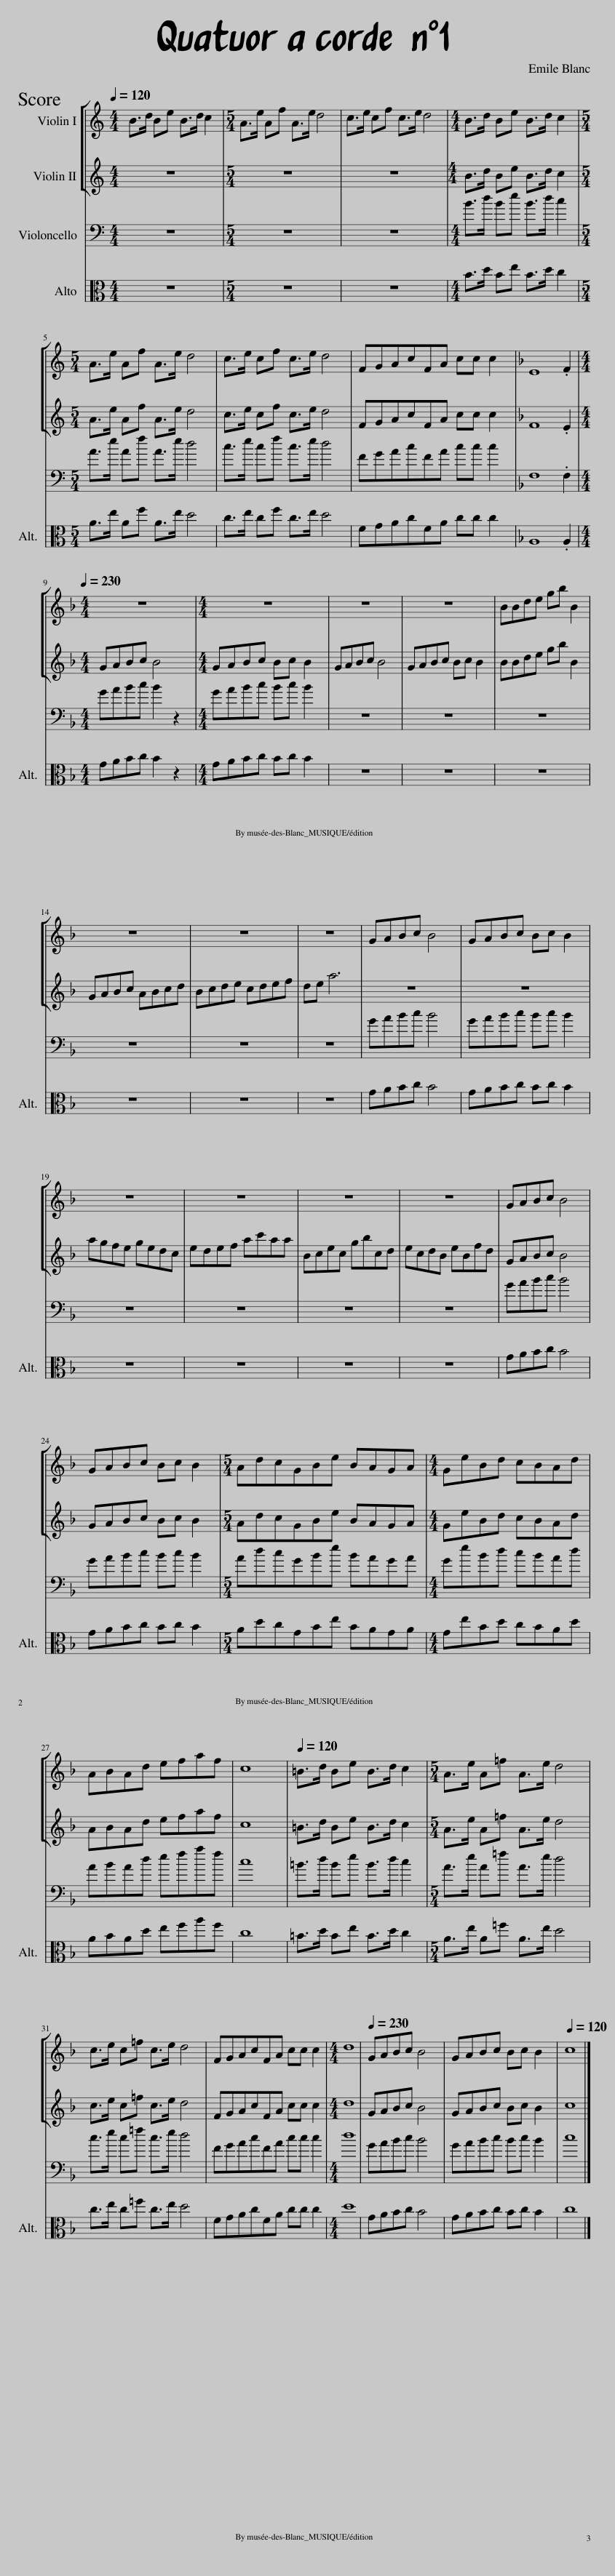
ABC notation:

X:1
%%score [ 1 2 3 ] 4 5
L:1/8
Q:1/4=120
M:4/4
I:linebreak $
K:C
V:1 treble
V:2 treble
V:3 bass transpose=-12
V:4 bass
V:5 alto
V:1
 B>d Be B>d c2 |[M:5/4] A>e Af A>e d4 | c>e cf c>e d4 |[M:4/4] B>d Be B>d c2 |$[M:5/4] A>e Af A>e d4 | %5
 c>e cf c>e d4 | FGAcFA cc c2 |[K:F] E8 .F2 |$[M:4/4][Q:1/4=230] z8 |[M:4/4] z8 | %10
 z8 | z8 | BBde gb B2 |$ z8 | z8 | %15
 z8 | GABc B4 | GABc Bc B2 |$ z8 | z8 | %20
 z8 | z8 | GABc B4 |$ GABc Bc B2 |[M:5/4] AdcGBe BAGA | %25
[M:4/4] GeBd cBAd |$ ABAd efaf | c8 |[Q:1/4=120] =B>d Be B>d c2 |[M:5/4] A>e A=f A>e d4 |$ %30
 c>e c=f c>e d4 | FGAcFA cc c2 |[M:4/4] d8 |[Q:1/4=230] GABc B4 | GABc Bc B2 | %35
[Q:1/4=120] c8 |] %36
V:2
 z8 |[M:5/4] z10 | z10 |[M:4/4] B>d Be B>d c2 |$[M:5/4] A>e Af A>e d4 | %5
 c>e cf c>e d4 | FGAcFA cc c2 |[K:F] F8 .E2 |$[M:4/4] GABc B4 |[M:4/4] GABc Bc B2 | %10
 GABc B4 | GABc Bc B2 | BBde gb B2 |$ GABc ABcd | Bcde cdef | %15
 de a6 | z8 | z8 |$ agfe gedc | edef ac'aa | %20
 Bcec gbcd | ecdB eBfd | GABc B4 |$ GABc Bc B2 |[M:5/4] AdcGBe BAGA | %25
[M:4/4] GeBd cBAd |$ ABAd efaf | c8 | =B>d Be B>d c2 |[M:5/4] A>e A=f A>e d4 |$ %30
 c>e c=f c>e d4 | FGAcFA cc c2 |[M:4/4] d8 | GABc B4 | GABc Bc B2 | %35
 c8 |] %36
V:3
 z8 |[M:5/4] z10 | z10 |[M:4/4]!mp! E,,8 |$[M:5/4]!mp! G,,6 A,,4 | %5
 E,,6 G,,4 | z10 |[K:F] z10 |$[M:4/4] z8 |[M:4/4] z8 | %10
 z8 | z8 | z8 |$ z8 | z8 | %15
 z8 | z8 | z8 |$ z8 | z8 | %20
 z8 | z8 | z8 |$ z8 |[M:5/4] z10 | %25
[M:4/4] z8 |$ z8 | z8 | z8 |[M:5/4] z10 |$ %30
 z10 | z10 |[M:4/4] z8 | z8 | z8 | %35
 z8 |] %36
V:4
 z8 |[M:5/4] z10 | z10 |[M:4/4] B>d Be B>d c2 |$[M:5/4] A>e Af A>e d4 | %5
 c>e cf c>e d4 | FGAcFA cc c2 |[K:F] F,8 .F,2 |$[M:4/4] GABc B2 z2 |[M:4/4] GABc Bc B2 | %10
 z8 | z8 | z8 |$ z8 | z8 | %15
 z8 | GABc B4 | GABc Bc B2 |$ z8 | z8 | %20
 z8 | z8 | GABc B4 |$ GABc Bc B2 |[M:5/4] AdcGBe BAGA | %25
[M:4/4] GeBd cBAd |$ ABAd efaf | c8 | =B>d Be B>d c2 |[M:5/4] A>e A=f A>e d4 |$ %30
 c>e c=f c>e d4 | FGAcFA cc c2 |[M:4/4] d8 | GABc B4 | GABc Bc B2 | %35
 c8 |] %36
V:5
 z8 |[M:5/4] z10 | z10 |[M:4/4] B>d Be B>d c2 |$[M:5/4] A>e Af A>e d4 | %5
 c>e cf c>e d4 | FGAcFA cc c2 |[K:F] A,8 .A,2 |$[M:4/4] GABc B2 z2 |[M:4/4] GABc Bc B2 | %10
 z8 | z8 | z8 |$ z8 | z8 | %15
 z8 | GABc B4 | GABc Bc B2 |$ z8 | z8 | %20
 z8 | z8 | GABc B4 |$ GABc Bc B2 |[M:5/4] AdcGBe BAGA | %25
[M:4/4] GeBd cBAd |$ ABAd efaf | c8 | =B>d Be B>d c2 |[M:5/4] A>e A=f A>e d4 |$ %30
 c>e c=f c>e d4 | FGAcFA cc c2 |[M:4/4] d8 | GABc B4 | GABc Bc B2 | %35
 c8 |] %36
